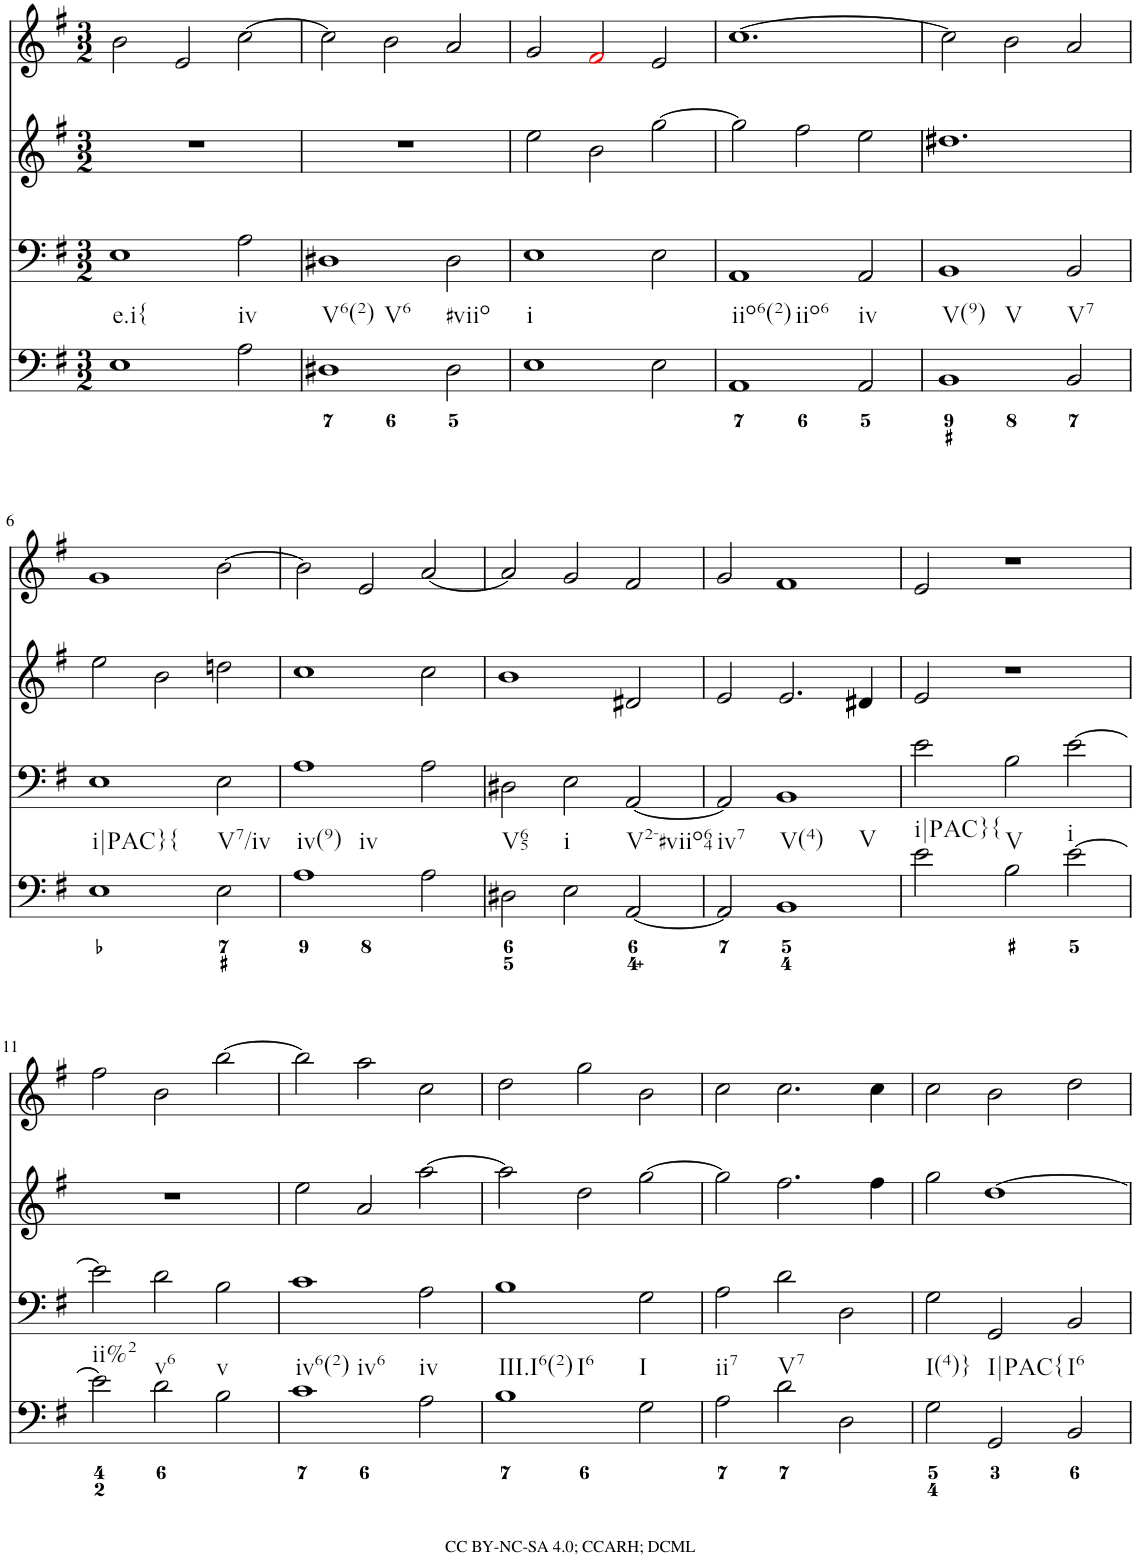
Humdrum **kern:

**kern	**kern	**kern	**kern
*part4	*part3	*part2	*part1
*staff4	*staff3	*staff2	*staff1
*I"Piano	*I"Piano	*I"Piano	*I"Piano
*I'Pno	*I'Pno	*I'Pno	*I'Pno
*clefF4	*clefF4	*clefG2	*clefG2
*k[f#]	*k[f#]	*k[f#]	*k[f#]
*e:	*e:	*e:	*e:
*M3/2	*M3/2	*M3/2	*M3/2
=1	=1	=1	=1
!LO:TX:b:t=e.i{	!	!	!
1E	1E	1.r	2b\
.	.	.	2e/
!LO:TX:b:t=iv	!	!	!
2A\	2A\	.	[2cc\
=2	=2	=2	=2
!LO:TX:b:t=V6(2)	!	!	!
!LO:TX:b:t=V6	!	!	!
1D#X	1D#X	1.r	2cc\]
.	.	.	2b\
!LO:TX:b:t=#viio	!	!	!
2D#\	2D#\	.	2a/
=3	=3	=3	=3
!LO:TX:b:t=i	!	!	!
1E	1E	2ee\	2g/
.	.	2b\	2f#i/
2E\	2E\	[2gg\	2e/
=4	=4	=4	=4
!LO:TX:b:t=iio6(2)	!	!	!
!LO:TX:b:t=iio6	!	!	!
1AA	1AA	2gg\]	[1.cc
.	.	2ff#\	.
!LO:TX:b:t=iv	!	!	!
2AA/	2AA/	2ee\	.
=5	=5	=5	=5
!LO:TX:b:t=V(9)	!	!	!
!LO:TX:b:t=V	!	!	!
1BB	1BB	1.dd#X	2cc\]
.	.	.	2b\
!LO:TX:b:t=V7	!	!	!
2BB/	2BB/	.	2a/
!!LO:LB:g=z
=6	=6	=6	=6
!LO:TX:b:t=i|PAC}{	!	!	!
1E	1E	2ee\	1g
.	.	2b\	.
!LO:TX:b:t=V7/iv	!	!	!
2E\	2E\	2ddn\	[2b\
=7	=7	=7	=7
!LO:TX:b:t=iv(9)	!	!	!
!LO:TX:b:t=iv	!	!	!
1A	1A	1cc	2b\]
.	.	.	2e/
2A\	2A\	2cc\	[2a/
=8	=8	=8	=8
!LO:TX:b:t=V65	!	!	!
2D#X\	2D#X\	1b	2a/]
!LO:TX:b:t=i	!	!	!
2E\	2E\	.	2g/
!LO:TX:b:t=V2-#viio64	!	!	!
[2AA/	[2AA/	2d#X/	2f#/
=9	=9	=9	=9
!LO:TX:b:t=iv7	!	!	!
2AA/]	2AA/]	2e/	2g/
!LO:TX:b:t=V(4)	!	!	!
!LO:TX:b:t=V	!	!	!
1BB	1BB	2.e/	1f#
.	.	4d#X/	.
=10	=10	=10	=10
!LO:TX:b:t=i|PAC}{	!	!	!
2e\	2e\	2e/	2e/
!LO:TX:b:t=V	!	!	!
2B\	2B\	1r	1r
!LO:TX:b:t=i	!	!	!
[2e\	[2e\	.	.
!!LO:LB:g=z
=11	=11	=11	=11
!LO:TX:b:t=ii%2	!	!	!
2e\]	2e\]	1.r	2ff#\
!LO:TX:b:t=v6	!	!	!
2d\	2d\	.	2b\
!LO:TX:b:t=v	!	!	!
2B\	2B\	.	[2bb\
=12	=12	=12	=12
!LO:TX:b:t=iv6(2)	!	!	!
!LO:TX:b:t=iv6	!	!	!
1c	1c	2ee\	2bb\]
.	.	2a/	2aa\
!LO:TX:b:t=iv	!	!	!
2A\	2A\	[2aa\	2cc\
=13	=13	=13	=13
!LO:TX:b:t=III.I6(2)	!	!	!
!LO:TX:b:t=I6	!	!	!
1B	1B	2aa\]	2dd\
.	.	2dd\	2gg\
!LO:TX:b:t=I	!	!	!
2G\	2G\	[2gg\	2b\
=14	=14	=14	=14
!LO:TX:b:t=ii7	!	!	!
2A\	2A\	2gg\]	2cc\
!LO:TX:b:t=V7	!	!	!
2d\	2d\	2.ff#\	2.cc\
2D\	2D\	.	.
.	.	4ff#\	4cc\
=15	=15	=15	=15
!LO:TX:b:t=I(4)}	!	!	!
2G\	2G\	2gg\	2cc\
!LO:TX:b:t=I|PAC{	!	!	!
2GG/	2GG/	[1dd	2b\
!LO:TX:b:t=I6	!	!	!
2BB/	2BB/	.	2dd\
=	=	=	=
*-	*-	*-	*-
